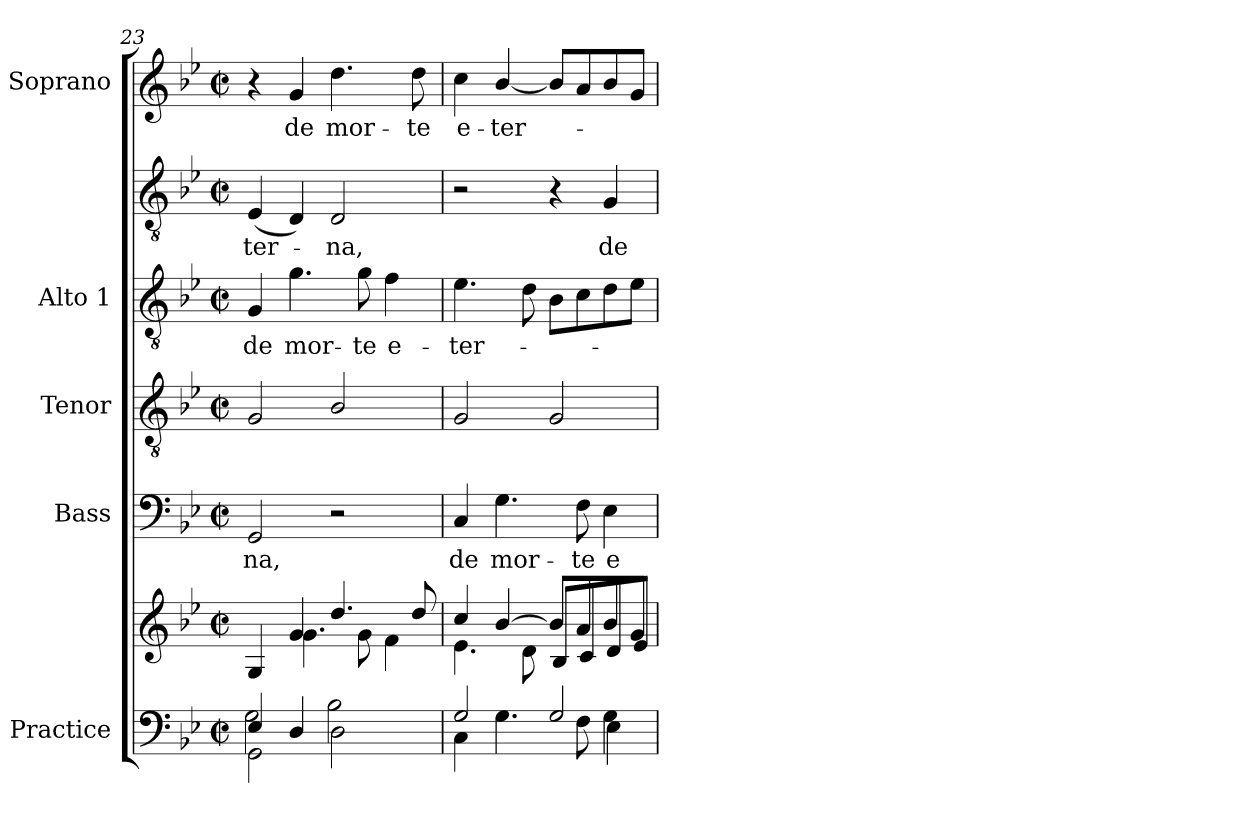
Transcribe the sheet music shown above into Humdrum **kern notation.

**kern	**kern	**kern	**text	**kern	**kern	**text	**kern	**text	**kern	**text
*part5	*part5	*part4	*part4	*part3	*part2	*part2	*part2	*part2	*part1	*part1
*staff7	*staff6	*staff5	*staff5	*staff4	*staff3	*staff3	*staff2	*staff2	*staff1	*staff1
*I"Practice	*	*I"Bass	*	*I"Tenor	*I"Alto 1	*	*	*	*I"Soprano	*
*	*	*I'B	*	*I'T	*I'A	*	*	*	*I'S	*
*clefF4	*clefG2	*clefF4	*	*clefGv2	*clefGv2	*	*clefGv2	*	*clefG2	*
*k[b-e-]	*k[b-e-]	*k[b-e-]	*	*k[b-e-]	*k[b-e-]	*	*k[b-e-]	*	*k[b-e-]	*
*B-:	*B-:	*B-:	*	*B-:	*B-:	*	*B-:	*	*B-:	*
*M2/2	*M2/2	*M2/2	*	*M2/2	*M2/2	*	*M2/2	*	*M2/2	*
*met(c|)	*met(c|)	*met(c|)	*	*met(c|)	*met(c|)	*	*met(c|)	*	*met(c|)	*
=23	=23	=23	=23	=23	=23	=23	=23	=23	=23	=23
*^	*^	*	*	*	*	*	*	*	*	*
*	*^	*	*	*	*	*	*	*	*	*	*	*
!	!	!	!	!	!	!LO:LY:b	!	!	!LO:LY:b	!	!LO:LY:b	!	!
4E-/	2G\	2GG\	4ryy	4G/	2GG	na,	2G	4G	de	(<4E-	ter-	4r	.
!	!	!	!	!	!	!	!	!	!LO:LY:b	!	!	!	!LO:LY:b
4D/	.	.	4g/	4.g\	.	.	.	4.g	mor-	4D)	.	4g	de
!	!	!	!	!	!	!	!	!	!	!	!LO:LY:b	!	!LO:LY:b
2D\	2B-\	2ryy	4.dd/	.	2r	.	2B-/	.	.	2D	na,	4.dd	mor-
!	!	!	!	!	!	!	!	!	!LO:LY:b	!	!	!	!
.	.	.	.	8g\	.	.	.	8g	-te	.	.	.	.
!	!	!	!	!	!	!	!	!	!LO:LY:b	!	!	!	!
.	.	.	.	4f\	.	.	.	4f\	e-	.	.	.	.
!	!	!	!	!	!	!	!	!	!	!	!	!	!LO:LY:b
.	.	.	8dd/	.	.	.	.	.	.	.	.	8dd	-te
=24	=24	=24	=24	=24	=24	=24	=24	=24	=24	=24	=24	=24	=24
*	*	*	*	*^	*	*	*	*	*	*	*	*	*
!	!	!	!	!	!	!	!LO:LY:b	!	!	!LO:LY:b	!	!	!	!LO:LY:b
2.ryy	2G/	4C\	4cc/	2ryy	4.e-\	4C	de	2G	4.e-	ter-	2r	.	4cc	e-
!	!	!	!	!	!	!	!LO:LY:b	!	!	!	!	!	!	!LO:LY:b
.	.	4.G\	[4b-/	.	.	4.G	mor-	.	.	.	.	.	[4b-/	-ter-
.	.	.	.	.	8d\	.	.	.	8d	.	.	.	.	.
.	2G/	.	8b-L]	4ryy	8B-/L	.	.	2G	8B-L	.	4r	.	8b-L]	.
!	!	!	!	!	!	!	!LO:LY:b	!	!	!	!	!	!	!
.	.	8F\	8a	.	8c/	8F	-te	.	8c	.	.	.	8a	.
!	!	!	!	!	!	!	!LO:LY:b	!	!	!	!	!LO:LY:b	!	!
4G\	.	4E-\	8b-	4ryy	8d/	4E-	e-	.	8d	.	4G	-de	8b-	.
.	.	.	8gJ	.	8e-/J	.	.	.	8e-J	.	.	.	8gJ	.
*v	*v	*v	*	*	*	*	*	*	*	*	*	*	*	*
*	*v	*v	*v	*	*	*	*	*	*	*	*	*
=	=	=	=	=	=	=	=	=	=	=
*-	*-	*-	*-	*-	*-	*-	*-	*-	*-	*-
